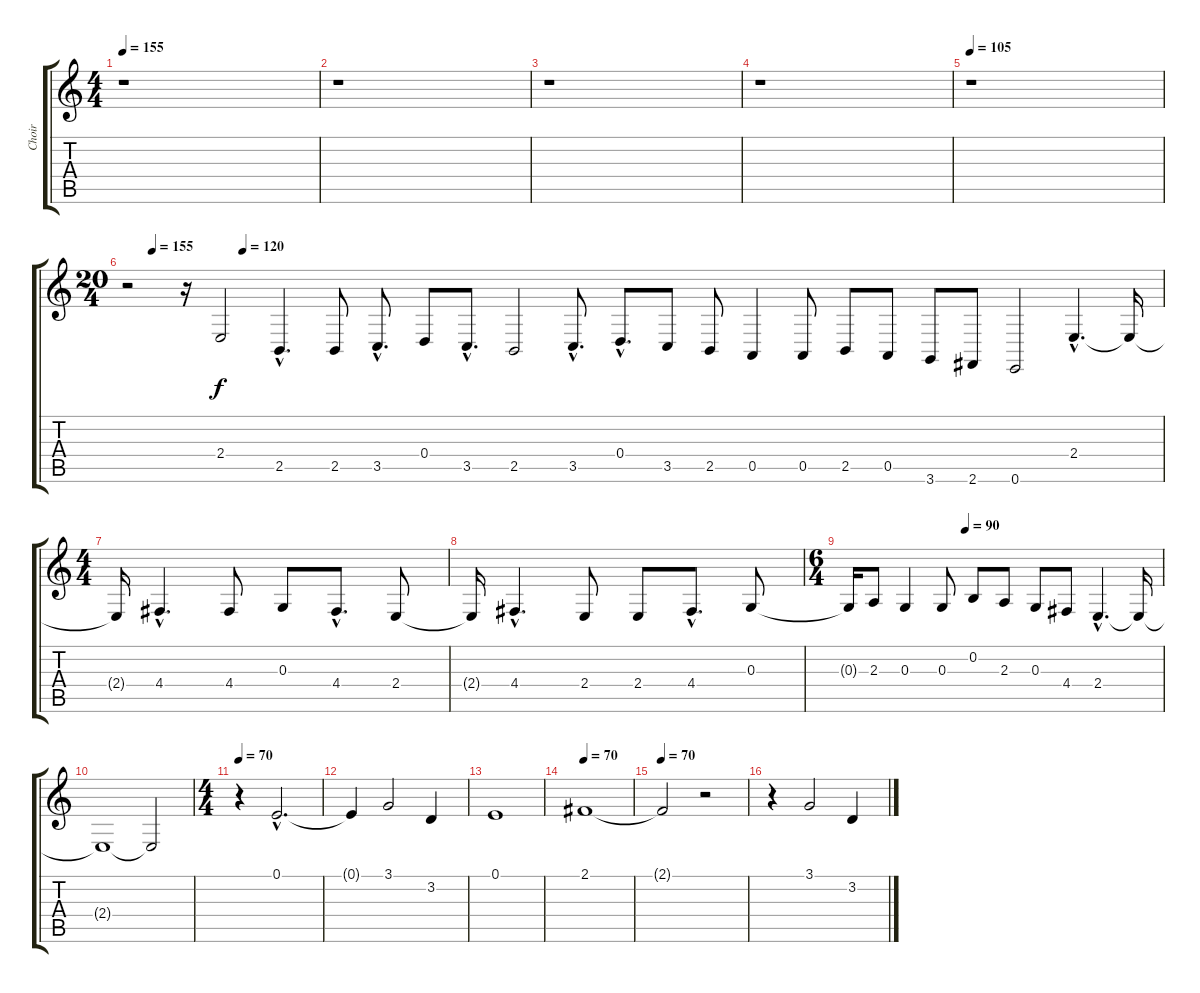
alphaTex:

\track ("Choir" "Choir") {instrument choiraahs}
\staff {score tabs}
\tuning (E4 B3 G3 D3 A2 E2) {hide}
\ts (4 4)
\tempo 155
\clef g2
\ks c
r.1{dy f} |
r.1 |
r.1 |
r.1 |
\tempo 105
r.1 |
\ts (20 4)
\tempo (155 0.025)
\tempo (120 0.1125)
r.2 r.16 2.4.2 2.5{hac}.4{d} 2.5.8 3.5{hac}.8{d} 0.4.8 3.5{hac}.8{d} 2.5.2 3.5{hac}.8{d} 0.4{hac}.8{d} 3.5.8 2.5.8 0.5.4 0.5.8 2.5.8 0.5.8 3.6.8 2.6.8 0.6.2 2.4{hac}.4{d} 2.4{t}.16 |
\ts (4 4)
2.4{t}.16 4.4{hac}.4{d} 4.4.8 0.3.8 4.4{hac}.8{d} 2.4.8 |
2.4{t}.16 4.4{hac}.4{d} 2.4.8 2.4.8 4.4{hac}.8{d} 0.3.8 |
\ts (6 4)
\tempo (90 0.375)
0.3{t}.16 2.3.8 0.3.4 0.3.8 0.2.8 2.3.8 0.3.8 4.4.8 2.4{hac}.4{d} 2.4{t}.16 |
2.4{t}.1 2.4{t}.2 |
\ts (4 4)
\tempo 70
r.4 0.1{hac}.2{d volume 8} |
0.1{t}.4 3.1.2{volume 8} 3.2.4{volume 8} |
0.1.1{volume 8} |
\tempo 70
2.1.1 |
\tempo 70
2.1{t}.2 r.2 |
r.4 3.1.2{volume 8} 3.2.4
